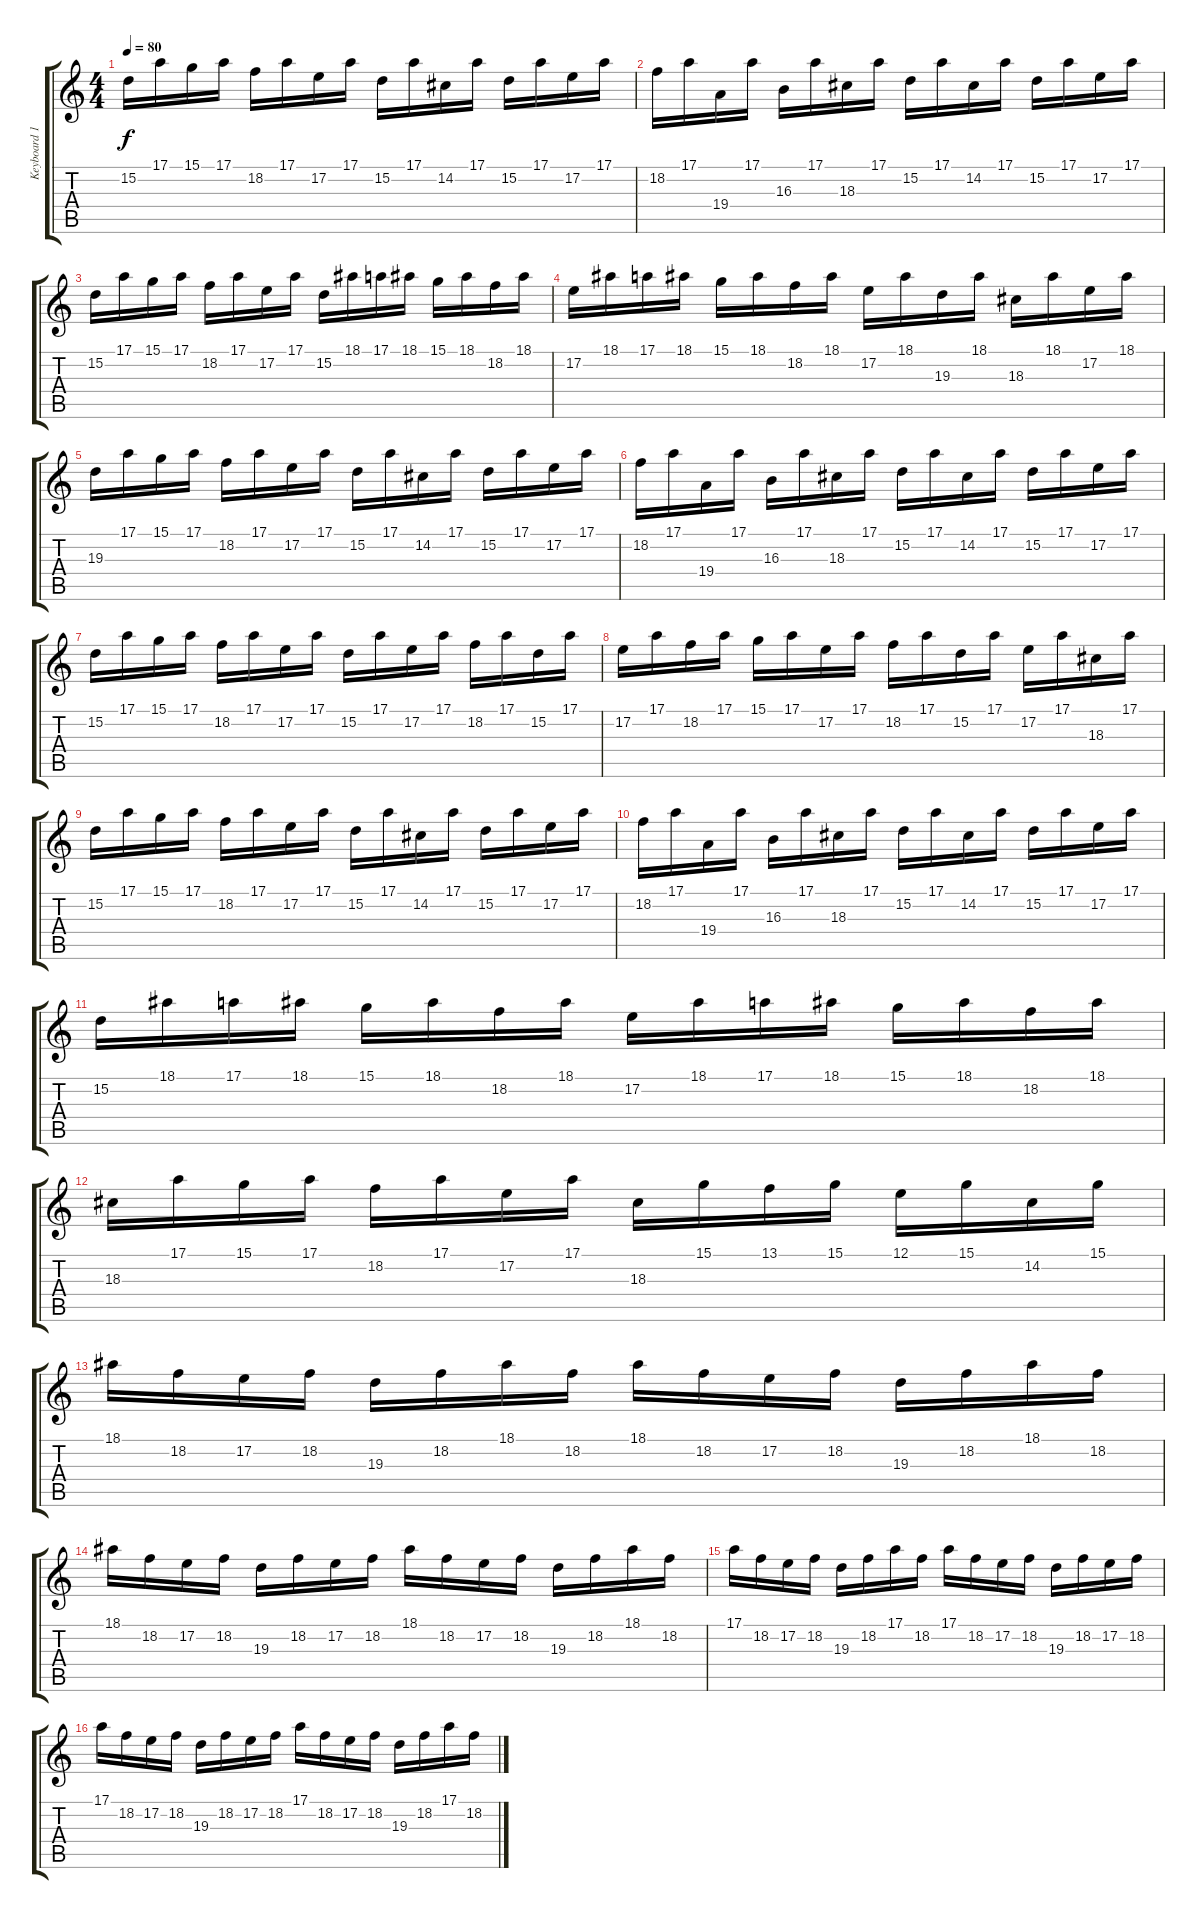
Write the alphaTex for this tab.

\track ("Keyboard 1" "Keyboard 1") {instrument churchorgan}
\staff {score tabs}
\tuning (E4 B3 G3 D3 A2 E2) {hide}
\ts (4 4)
\tempo 80
\clef g2
\ks c
15.2.16{dy f} 17.1.16 15.1.16 17.1.16 18.2.16 17.1.16 17.2.16 17.1.16 15.2.16 17.1.16 14.2.16 17.1.16 15.2.16 17.1.16 17.2.16 17.1.16 |
18.2.16 17.1.16 19.4.16 17.1.16 16.3.16 17.1.16 18.3.16 17.1.16 15.2.16 17.1.16 14.2.16 17.1.16 15.2.16 17.1.16 17.2.16 17.1.16 |
15.2.16 17.1.16 15.1.16 17.1.16 18.2.16 17.1.16 17.2.16 17.1.16 15.2.16 18.1.16 17.1.16 18.1.16 15.1.16 18.1.16 18.2.16 18.1.16 |
17.2.16 18.1.16 17.1.16 18.1.16 15.1.16 18.1.16 18.2.16 18.1.16 17.2.16 18.1.16 19.3.16 18.1.16 18.3.16 18.1.16 17.2.16 18.1.16 |
19.3.16 17.1.16 15.1.16 17.1.16 18.2.16 17.1.16 17.2.16 17.1.16 15.2.16 17.1.16 14.2.16 17.1.16 15.2.16 17.1.16 17.2.16 17.1.16 |
18.2.16 17.1.16 19.4.16 17.1.16 16.3.16 17.1.16 18.3.16 17.1.16 15.2.16 17.1.16 14.2.16 17.1.16 15.2.16 17.1.16 17.2.16 17.1.16 |
15.2.16 17.1.16 15.1.16 17.1.16 18.2.16 17.1.16 17.2.16 17.1.16 15.2.16 17.1.16 17.2.16 17.1.16 18.2.16 17.1.16 15.2.16 17.1.16 |
17.2.16 17.1.16 18.2.16 17.1.16 15.1.16 17.1.16 17.2.16 17.1.16 18.2.16 17.1.16 15.2.16 17.1.16 17.2.16 17.1.16 18.3.16 17.1.16 |
15.2.16 17.1.16 15.1.16 17.1.16 18.2.16 17.1.16 17.2.16 17.1.16 15.2.16 17.1.16 14.2.16 17.1.16 15.2.16 17.1.16 17.2.16 17.1.16 |
18.2.16 17.1.16 19.4.16 17.1.16 16.3.16 17.1.16 18.3.16 17.1.16 15.2.16 17.1.16 14.2.16 17.1.16 15.2.16 17.1.16 17.2.16 17.1.16 |
15.2.16 18.1.16 17.1.16 18.1.16 15.1.16 18.1.16 18.2.16 18.1.16 17.2.16 18.1.16 17.1.16 18.1.16 15.1.16 18.1.16 18.2.16 18.1.16 |
18.3.16 17.1.16 15.1.16 17.1.16 18.2.16 17.1.16 17.2.16 17.1.16 18.3.16 15.1.16 13.1.16 15.1.16 12.1.16 15.1.16 14.2.16 15.1.16 |
18.1.16 18.2.16 17.2.16 18.2.16 19.3.16 18.2.16 18.1.16 18.2.16 18.1.16 18.2.16 17.2.16 18.2.16 19.3.16 18.2.16 18.1.16 18.2.16 |
18.1.16 18.2.16 17.2.16 18.2.16 19.3.16 18.2.16 17.2.16 18.2.16 18.1.16 18.2.16 17.2.16 18.2.16 19.3.16 18.2.16 18.1.16 18.2.16 |
17.1.16 18.2.16 17.2.16 18.2.16 19.3.16 18.2.16 17.1.16 18.2.16 17.1.16 18.2.16 17.2.16 18.2.16 19.3.16 18.2.16 17.2.16 18.2.16 |
17.1.16 18.2.16 17.2.16 18.2.16 19.3.16 18.2.16 17.2.16 18.2.16 17.1.16 18.2.16 17.2.16 18.2.16 19.3.16 18.2.16 17.1.16 18.2.16
